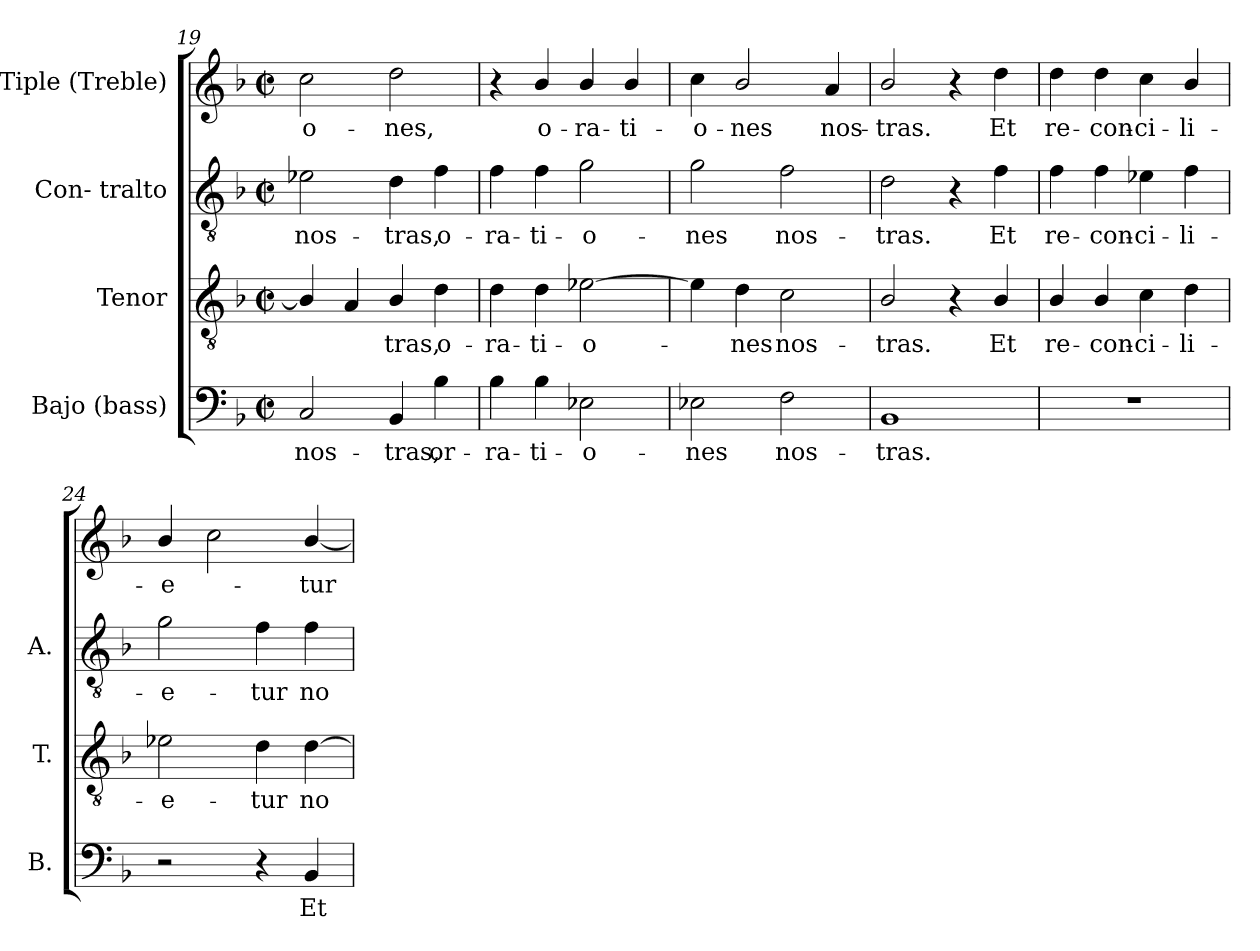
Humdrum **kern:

**kern	**text	**kern	**text	**kern	**text	**kern	**text
*part4	*part4	*part3	*part3	*part2	*part2	*part1	*part1
*staff4	*staff4	*staff3	*staff3	*staff2	*staff2	*staff1	*staff1
*I"Bajo (bass)	*	*I"Tenor	*	*I"Con- tralto	*	*I"Tiple (Treble)	*
*I'B.	*	*I'T.	*	*I'A.	*	*	*
!!LO:PB:g=z
*clefF4	*	*clefGv2	*	*clefGv2	*	*clefG2	*
*	*	*ITrd7c12	*	*ITrd7c12	*	*	*
*k[b-]	*	*k[b-]	*	*k[b-]	*	*k[b-]	*
*F:	*	*F:	*	*F:	*	*F:	*
*M2/2	*	*M2/2	*	*M2/2	*	*M2/2	*
*met(c|)	*	*met(c|)	*	*met(c|)	*	*met(c|)	*
=19	=19	=19	=19	=19	=19	=19	=19
!	!LO:LY:b:color=#000000	!	!	!	!	!	!
!	!	!	!	!	!LO:LY:b:color=#000000	!	!
!	!	!	!	!	!	!	!LO:LY:b:color=#000000
2Ci/	nos-	4BB-i/]	.	2E-Xi\	nos-	2cci\	-o-
.	.	4AAi/	.	.	.	.	.
!	!LO:LY:b:color=#000000	!	!	!	!	!	!
!	!	!	!LO:LY:b:color=#000000	!	!	!	!
!	!	!	!	!	!LO:LY:b:color=#000000	!	!
!	!	!	!	!	!	!	!LO:LY:b:color=#000000
4BB-i/	-tras,	4BB-i/	-tras,	4Di\	-tras,	2ddi\	-nes,
!	!LO:LY:b:color=#000000	!	!	!	!	!	!
!	!	!	!LO:LY:b:color=#000000	!	!	!	!
!	!	!	!	!	!LO:LY:b:color=#000000	!	!
4B-i\	or-	4Di\	o-	4Fi\	o-	.	.
=20	=20	=20	=20	=20	=20	=20	=20
!	!LO:LY:b:color=#000000	!	!	!	!	!	!
!	!	!	!LO:LY:b:color=#000000	!	!	!	!
!	!	!	!	!	!LO:LY:b:color=#000000	!	!
4B-i\	-ra-	4Di\	-ra-	4Fi\	-ra-	4r	.
!	!LO:LY:b:color=#000000	!	!	!	!	!	!
!	!	!	!LO:LY:b:color=#000000	!	!	!	!
!	!	!	!	!	!LO:LY:b:color=#000000	!	!
!	!	!	!	!	!	!	!LO:LY:b:color=#000000
4B-i\	-ti-	4Di\	-ti-	4Fi\	-ti-	4b-i/	o-
!	!LO:LY:b:color=#000000	!	!	!	!	!	!
!	!	!	!LO:LY:b:color=#000000	!	!	!	!
!	!	!	!	!	!LO:LY:b:color=#000000	!	!
!	!	!	!	!	!	!	!LO:LY:b:color=#000000
2E-Xi\	-o-	[2E-Xi\	-o-	2Gi\	-o-	4b-i/	-ra-
!	!	!	!	!	!	!	!LO:LY:b:color=#000000
.	.	.	.	.	.	4b-i/	-ti-
=21	=21	=21	=21	=21	=21	=21	=21
!	!LO:LY:b:color=#000000	!	!	!	!	!	!
!	!	!	!	!	!LO:LY:b:color=#000000	!	!
!	!	!	!	!	!	!	!LO:LY:b:color=#000000
2E-Xi\	-nes	4E-i\]	.	2Gi\	-nes	4cci\	-o-
!	!	!	!LO:LY:b:color=#000000	!	!	!	!
!	!	!	!	!	!	!	!LO:LY:b:color=#000000
.	.	4Di\	-nes	.	.	2b-i/	-nes
!	!LO:LY:b:color=#000000	!	!	!	!	!	!
!	!	!	!LO:LY:b:color=#000000	!	!	!	!
!	!	!	!	!	!LO:LY:b:color=#000000	!	!
2Fi\	nos-	2Ci\	nos-	2Fi\	nos-	.	.
!	!	!	!	!	!	!	!LO:LY:b:color=#000000
.	.	.	.	.	.	4ai/	nos-
=22	=22	=22	=22	=22	=22	=22	=22
!	!LO:LY:b:color=#000000	!	!	!	!	!	!
!	!	!	!LO:LY:b:color=#000000	!	!	!	!
!	!	!	!	!	!LO:LY:b:color=#000000	!	!
!	!	!	!	!	!	!	!LO:LY:b:color=#000000
1BB-i	-tras.	2BB-i/	-tras.	2Di\	-tras.	2b-i/	-tras.
.	.	4r	.	4r	.	4r	.
!	!	!	!LO:LY:b:color=#000000	!	!	!	!
!	!	!	!	!	!LO:LY:b:color=#000000	!	!
!	!	!	!	!	!	!	!LO:LY:b:color=#000000
.	.	4BB-i/	Et	4Fi\	Et	4ddi\	Et
=23	=23	=23	=23	=23	=23	=23	=23
!	!	!	!LO:LY:b:color=#000000	!	!	!	!
!	!	!	!	!	!LO:LY:b:color=#000000	!	!
!	!	!	!	!	!	!	!LO:LY:b:color=#000000
1r	.	4BB-i/	re-	4Fi\	re-	4ddi\	re-
!	!	!	!LO:LY:b:color=#000000	!	!	!	!
!	!	!	!	!	!LO:LY:b:color=#000000	!	!
!	!	!	!	!	!	!	!LO:LY:b:color=#000000
.	.	4BB-i/	-con-	4Fi\	-con-	4ddi\	-con-
!	!	!	!LO:LY:b:color=#000000	!	!	!	!
!	!	!	!	!	!LO:LY:b:color=#000000	!	!
!	!	!	!	!	!	!	!LO:LY:b:color=#000000
.	.	4Ci\	-ci-	4E-Xi\	-ci-	4cci\	-ci-
!	!	!	!LO:LY:b:color=#000000	!	!	!	!
!	!	!	!	!	!LO:LY:b:color=#000000	!	!
!	!	!	!	!	!	!	!LO:LY:b:color=#000000
.	.	4Di\	-li-	4Fi\	-li-	4b-i/	-li-
!!LO:LB:g=z
=24	=24	=24	=24	=24	=24	=24	=24
!	!	!	!LO:LY:b:color=#000000	!	!	!	!
!	!	!	!	!	!LO:LY:b:color=#000000	!	!
!	!	!	!	!	!	!	!LO:LY:b:color=#000000
2r	.	2E-Xi\	-e-	2Gi\	-e-	4b-i/	-e-
.	.	.	.	.	.	2cci\	.
!	!	!	!LO:LY:b:color=#000000	!	!	!	!
!	!	!	!	!	!LO:LY:b:color=#000000	!	!
4r	.	4Di\	-tur	4Fi\	-tur	.	.
!	!LO:LY:b:color=#000000	!	!	!	!	!	!
!	!	!	!LO:LY:b:color=#000000	!	!	!	!
!	!	!	!	!	!LO:LY:b:color=#000000	!	!
!	!	!	!	!	!	!	!LO:LY:b:color=#000000
4BB-i/	Et	[4Di\	no-	4Fi\	no-	[4b-i/	-tur
=	=	=	=	=	=	=	=
*-	*-	*-	*-	*-	*-	*-	*-
